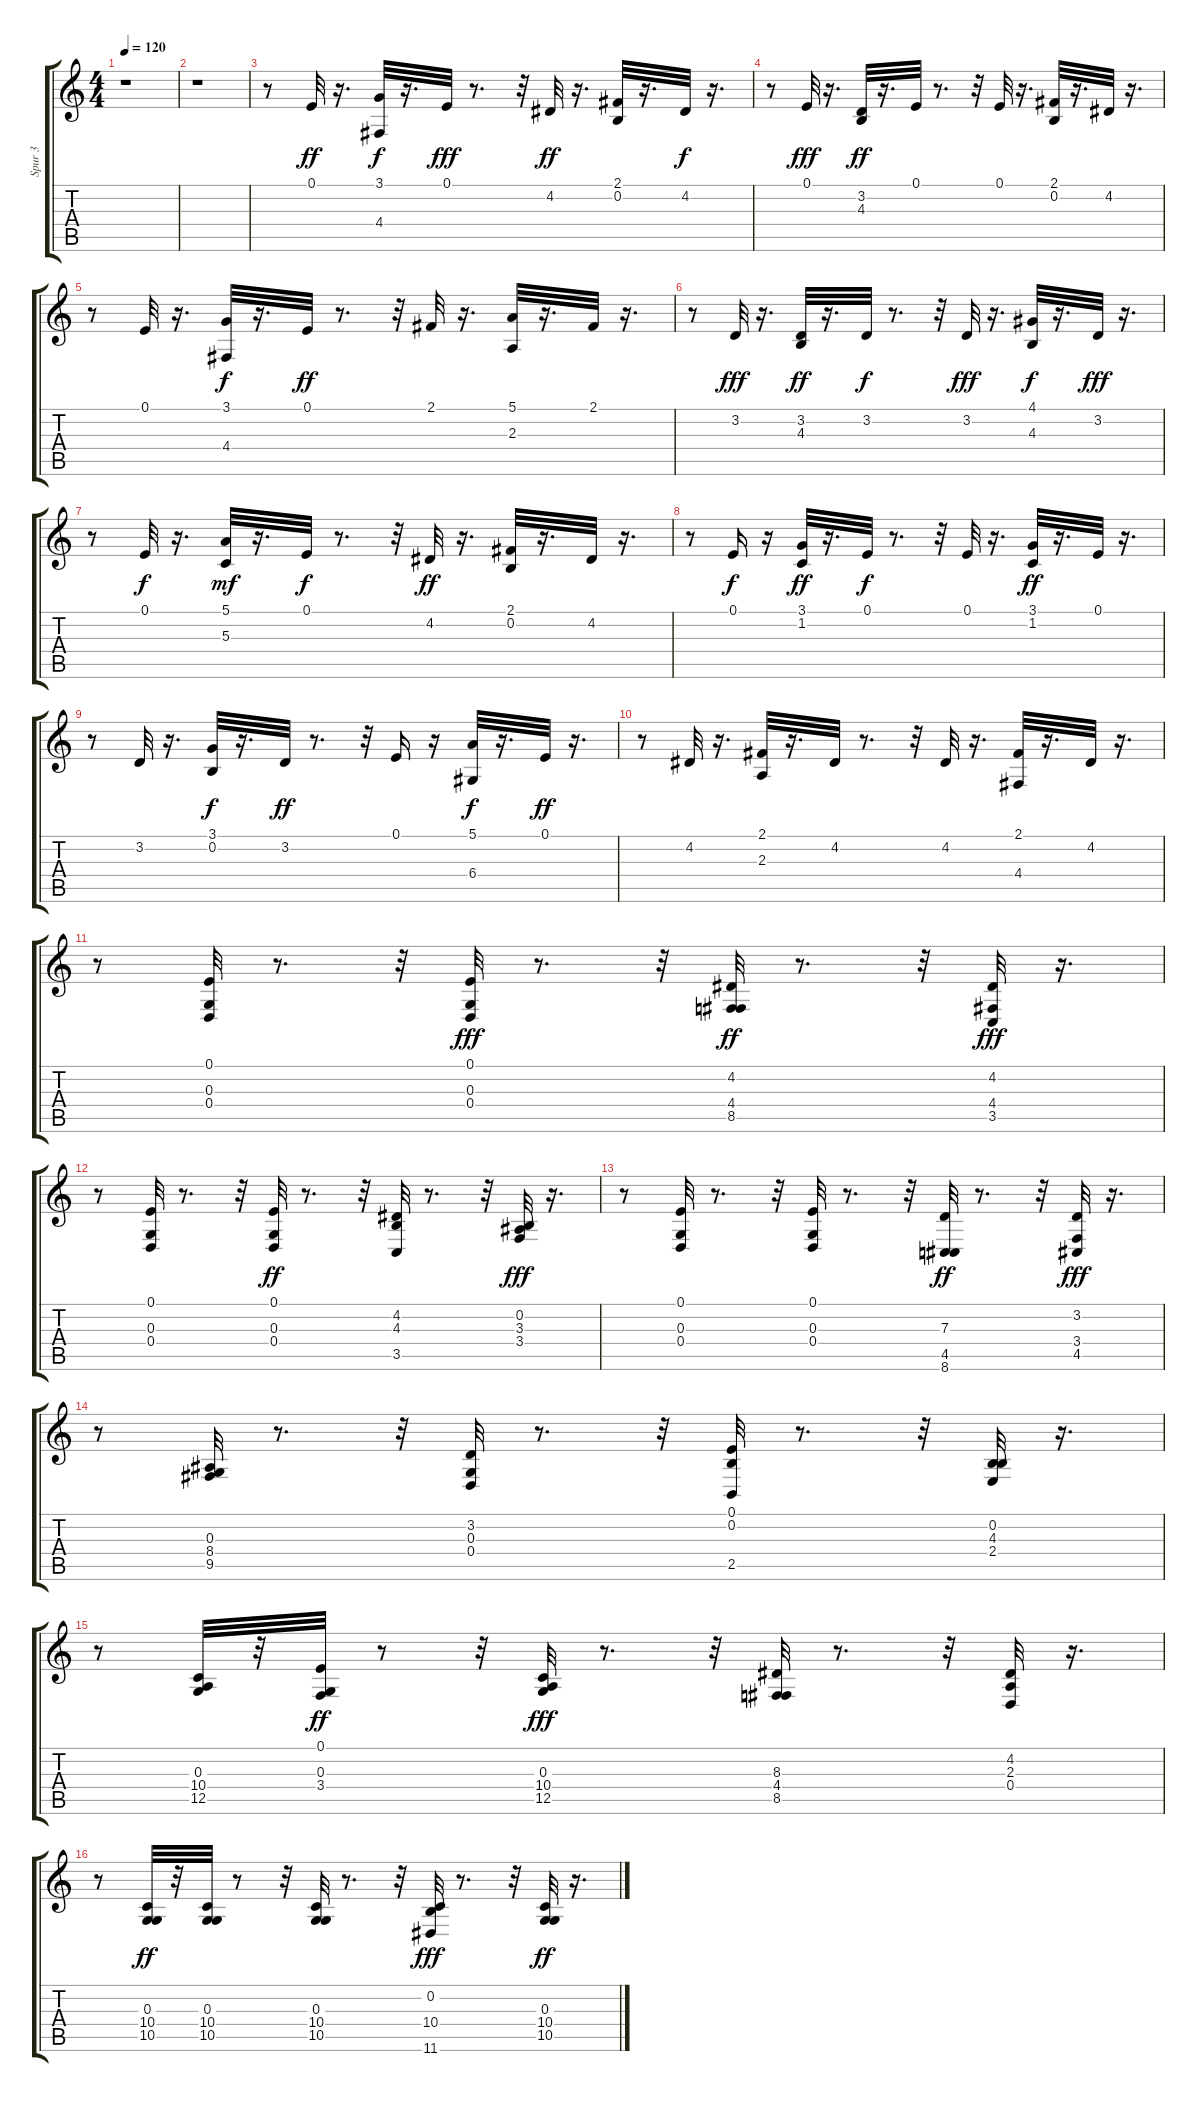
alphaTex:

\track ("Spur 3" "Spur 3") {instrument kalimba}
\staff {score tabs}
\tuning (E4 B3 G3 D3 A2 E2) {hide}
\ts (4 4)
\tempo 120
\clef g2
\ks c
r.1{dy fff} |
r.1 |
r.8 0.1.32{dy ff volume 11 instrument pizzicatostrings} r.16{d} (3.1 4.4).32{dy f} r.16{d} 0.1.32{dy fff} r.8{d} r.32 4.2.32{dy ff} r.16{d} (2.1 0.2).32 r.16{d} 4.2.32{dy f} r.16{d} |
r.8 0.1.32{dy fff} r.16{d} (3.2 4.3).32{dy ff} r.16{d} 0.1.32 r.8{d} r.32 0.1.32 r.16{d} (2.1 0.2).32 r.16{d} 4.2.32 r.16{d} |
r.8 0.1.32 r.16{d} (3.1 4.4).32{dy f} r.16{d} 0.1.32{dy ff} r.8{d} r.32 2.1.32 r.16{d} (5.1 2.3).32 r.16{d} 2.1.32 r.16{d} |
r.8 3.2.32{dy fff} r.16{d} (3.2 4.3).32{dy ff} r.16{d} 3.2.32{dy f} r.8{d} r.32 3.2.32{dy fff} r.16{d} (4.1 4.3).32{dy f} r.16{d} 3.2.32{dy fff} r.16{d} |
r.8 0.1.32{dy f} r.16{d} (5.1 5.3).32{dy mf} r.16{d} 0.1.32{dy f} r.8{d} r.32 4.2.32{dy ff} r.16{d} (2.1 0.2).32 r.16{d} 4.2.32 r.16{d} |
r.8 0.1.16{dy f} r.16 (3.1 1.2).32{dy ff} r.16{d} 0.1.32{dy f} r.8{d} r.32 0.1.32 r.16{d} (3.1 1.2).32{dy ff} r.16{d} 0.1.32 r.16{d} |
r.8 3.2.32 r.16{d} (3.1 0.2).32{dy f} r.16{d} 3.2.32{dy ff} r.8{d} r.32 0.1.16 r.16 (5.1 6.4).32{dy f} r.16{d} 0.1.32{dy ff} r.16{d} |
r.8 4.2.32 r.16{d} (2.1 2.3).32 r.16{d} 4.2.32 r.8{d} r.32 4.2.32 r.16{d} (2.1 4.4).32 r.16{d} 4.2.32 r.16{d} |
r.8 (0.1 0.3 0.4).32{volume 11 instrument electricgrandpiano} r.8{d} r.32 (0.1 0.3 0.4).32{dy fff} r.8{d} r.32 (4.2 4.4 8.5).32{dy ff} r.8{d} r.32 (4.2 4.4 3.5).32{dy fff} r.16{d} |
r.8 (0.1 0.3 0.4).32 r.8{d} r.32 (0.1 0.3 0.4).32{dy ff} r.8{d} r.32 (4.2 4.3 3.5).32 r.8{d} r.32 (0.2 3.3 3.4).32{dy fff} r.16{d} |
r.8 (0.1 0.3 0.4).32 r.8{d} r.32 (0.1 0.3 0.4).32 r.8{d} r.32 (7.3 4.5 8.6).32{dy ff} r.8{d} r.32 (3.2 3.4 4.5).32{dy fff} r.16{d} |
r.8 (0.3 8.4 9.5).32 r.8{d} r.32 (3.2 0.3 0.4).32 r.8{d} r.32 (0.1 0.2 2.5).32 r.8{d} r.32 (0.2 4.3 2.4).32 r.16{d} |
r.8 (0.3 10.4 12.5).32 r.32 (0.1 0.3 3.4).32{dy ff} r.8 r.32 (0.3 10.4 12.5).32{dy fff} r.8{d} r.32 (8.3 4.4 8.5).32 r.8{d} r.32 (4.2 2.3 0.4).32 r.16{d} |
r.8 (0.3 10.4 10.5).32{dy ff} r.32 (0.3 10.4 10.5).32 r.8 r.32 (0.3 10.4 10.5).32 r.8{d} r.32 (0.2 10.4 11.6).32{dy fff} r.8{d} r.32 (0.3 10.4 10.5).32{dy ff} r.16{d}
